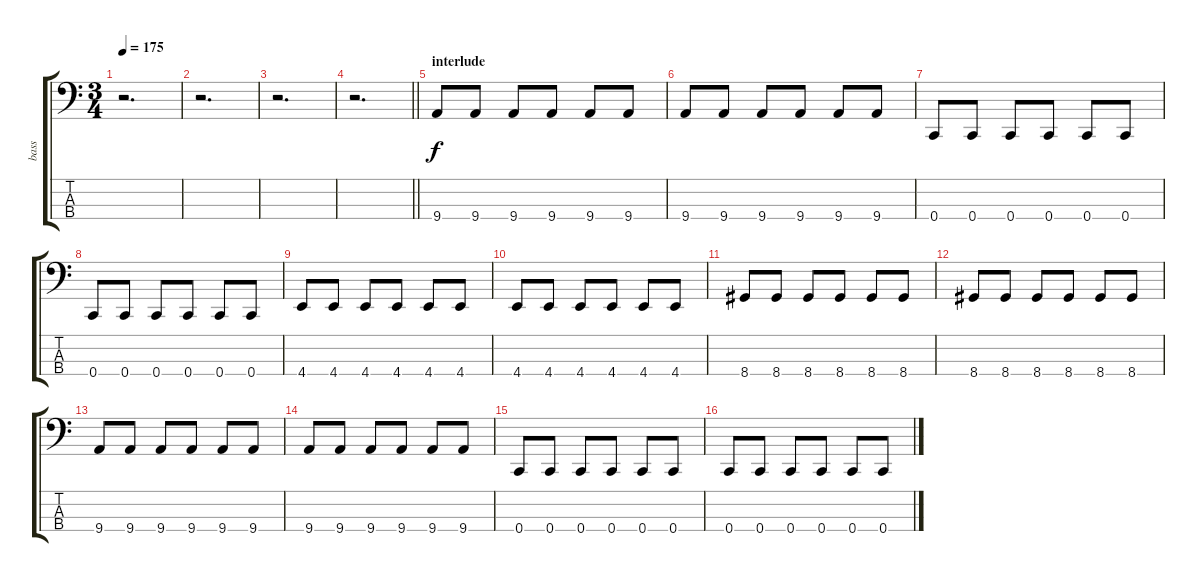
\track ("bass" "bass") {instrument electricbassfinger}
\staff {score tabs}
\tuning (Eb2 Bb1 F1 C1) {hide}
\ts (3 4)
\tempo 175
\clef f4
\ks c
r.2{d dy f} |
r.2{d} |
r.2{d} |
\barLineRight lightlight
r.2{d} |
\section ("" "interlude")
9.4.8 9.4.8 9.4.8 9.4.8 9.4.8 9.4.8 |
9.4.8 9.4.8 9.4.8 9.4.8 9.4.8 9.4.8 |
0.4.8 0.4.8 0.4.8 0.4.8 0.4.8 0.4.8 |
0.4.8 0.4.8 0.4.8 0.4.8 0.4.8 0.4.8 |
4.4.8 4.4.8 4.4.8 4.4.8 4.4.8 4.4.8 |
4.4.8 4.4.8 4.4.8 4.4.8 4.4.8 4.4.8 |
8.4.8 8.4.8 8.4.8 8.4.8 8.4.8 8.4.8 |
8.4.8 8.4.8 8.4.8 8.4.8 8.4.8 8.4.8 |
9.4.8 9.4.8 9.4.8 9.4.8 9.4.8 9.4.8 |
9.4.8 9.4.8 9.4.8 9.4.8 9.4.8 9.4.8 |
0.4.8 0.4.8 0.4.8 0.4.8 0.4.8 0.4.8 |
0.4.8 0.4.8 0.4.8 0.4.8 0.4.8 0.4.8
